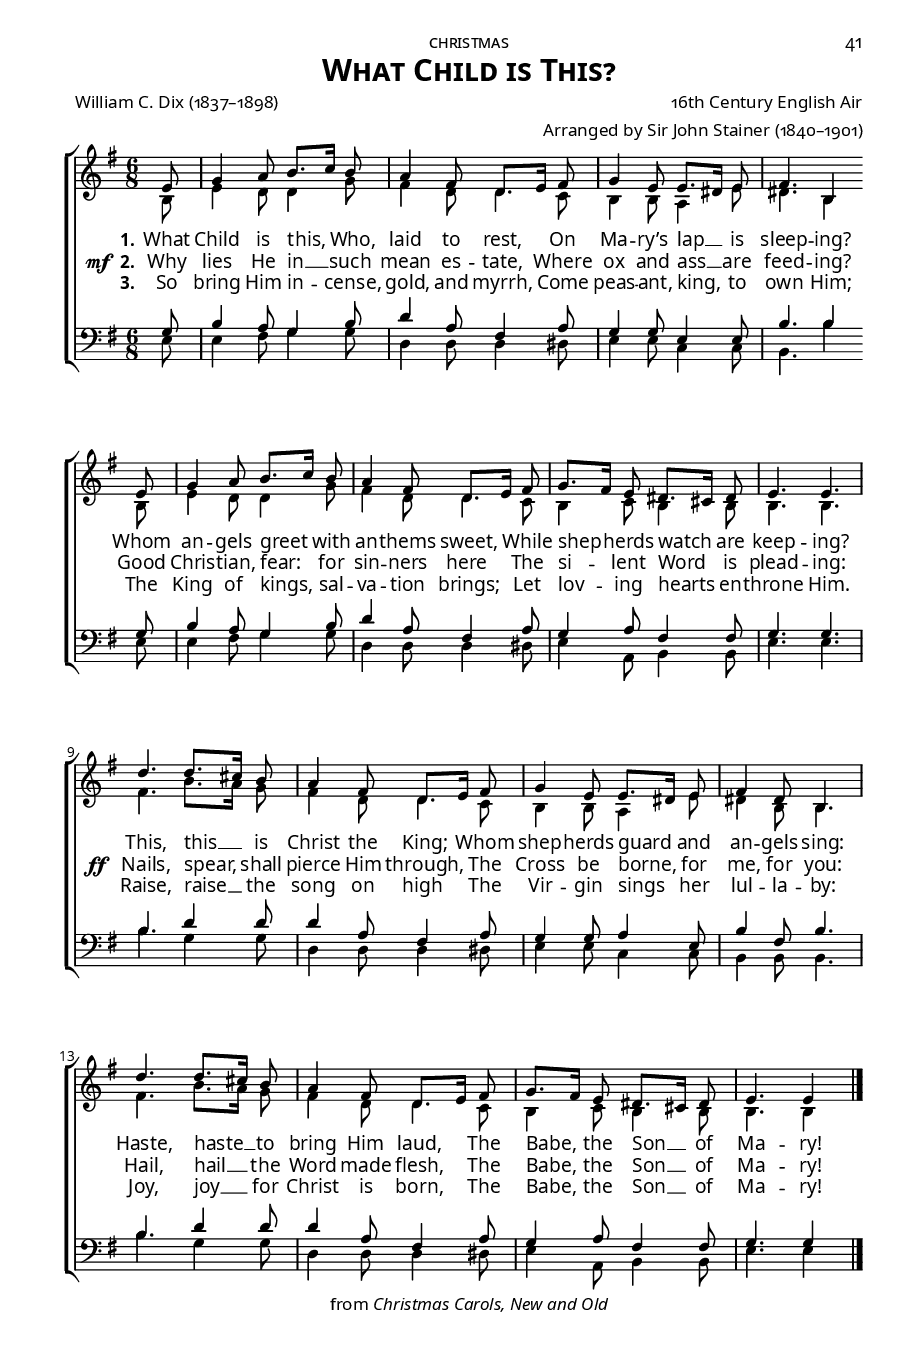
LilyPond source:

\version "2.14.2"
\include "util.ly"
\header {
  title = \markup{\override #'(font-name . "Garamond Premier Pro Semibold"){ \abs-fontsize #15 \smallCapsOldStyle"What Child is This?"}}
  poet = \markup\oldStyleNum"William C. Dix (1837–1898)"
  composer = \markup\oldStyleNum"16th Century English Air"
  arranger = \markup\oldStyleNum"Arranged by Sir John Stainer (1840–1901)"
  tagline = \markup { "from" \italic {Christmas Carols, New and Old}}
}
\paper {
  %print-all-headers = ##f
  paper-height = 9\in
  paper-width = 6\in
  indent = 0\in
  %system-system-spacing = #'((basic-distance . 10) (padding . 0))
  %system-system-spacing =
  %  #'((basic-distance . 0)
  %     (minimum-distance . 0)
  %     (padding . -0.35)
  %     (stretchability . 100))
  ragged-last-bottom = ##f
  ragged-bottom = ##f
  two-sided = ##t
  inner-margin = 0.5\in
  outer-margin = 0.25\in
  top-margin = 0.25\in
  bottom-margin = 0.25\in
  first-page-number = #041
  print-first-page-number = ##t
  headerLine = \markup{\override #'(font-name . "Garamond Premier Pro") \smallCapsOldStyle christmas}
  oddHeaderMarkup = \markup\fill-line{
     \override #'(font-name . "Garamond Premier Pro")\abs-fontsize #8.5
     \combine 
        \fill-line{"" \oldStylePageNum"" }
        \fill-line{\headerLine }
  }
  evenHeaderMarkup = \markup {
     \override #'(font-name . "Garamond Premier Pro")\abs-fontsize #8.5
     \combine
        \oldStylePageNum""
        \fill-line{\headerLine}
  }
}
#(set-global-staff-size 15) \paper{ #(define fonts (make-pango-font-tree "GoudyOlSt BT" "Garamond Premier Pro" "Garamond Premier Pro" (/ 15 20))) }

global = {
  \key g \major
  \time 6/8
  \autoBeamOff
  \override DynamicLineSpanner #'staff-padding = #0.0
  \override DynamicLineSpanner #'Y-extent = #'(-1 . 1)
  \mergeDifferentlyHeadedOn
  \mergeDifferentlyDottedOn
}

sopMusic = \relative c' {
  \partial 8 e8 |
  g4 a8 b8.[ c16] b8 |
  a4 fis8 d8.[ e16] fis8 |
  g4 e8 e8.[ dis16] e8 |
  
  fis4. b,4 \bar""\break e8 |
  g4 a8 b8.[ c16] b8 |
  a4 fis8 d8.[ e16] fis8 |
  g8.[ fis16] e8 dis8.[ cis16] dis8 |
  e4. e |
  
  d'4. d8.[ cis16] b8 |
  a4 fis8 d8.[ e16] fis8 |
  g4 e8 e8.[ dis16] e8 |
  fis4 dis8 b4. |
  
  d'4. d8.[ cis16] b8 |
  a4 fis8 d8.[ e16] fis8 |
  g8.[ fis16] e8 dis8.[ cis16] dis8 |
  \partial 8*5 e4. e4 \bar "|."
}
sopWords = \lyricmode {
  
}

altoMusic = \relative c' {
  b8 |
  e4 d8 d4 g8 |
  fis4 d8 d4 c8 |
  b4 b8 a4 e'8 |
  
  dis4. b4 b8 |
  e4 d8 d4 g8 |
  fis4 d8 d4 c8 |
  b4 c8 b4 b8 |
  b4. b |
  
  fis' b8.[ a16] g8 |
  fis4 d8 d4 c8 |
  b4 b8 a4 e'8 |
  dis4 b8 b4. |
  
  fis'4. b8.[ a16] g8 |
  fis4 d8 d4 c8 |
  b4 c8 b4 b8 |
  b4. b4 \bar "|."
}
altoWords = \lyricmode {
  \dropLyricsV
  \set stanza = #"1."
  What Child is this, Who, laid
  \set associatedVoice = "altos"
  to rest,
  \unset associatedVoice
  On Ma -- ry’s lap __ is sleep -- ing?
  Whom an -- gels greet with
  \set associatedVoice = "altos"
  an -- thems sweet,
  \unset associatedVoice
  While shep -- herds watch are keep -- ing?
  
  This, this __ is
  \set associatedVoice = "altos"
  Christ the King;
  \unset associatedVoice
  Whom shep -- herds guard and an -- gels sing:
  \raiseLyrics
  Haste, haste __ to
  \set associatedVoice = "altos"
  bring Him laud,
  \unset associatedVoice
  The Babe, the Son __ of Ma -- ry!
}
altoWordsII = {
  \dropLyricsV
  \set stanza = \markup{\dynamic"  mf " "2."}
  \lyricmode {
    Why lies He in __ such
    \set associatedVoice = "altos"
    mean es -- tate,
    \unset associatedVoice
    Where ox and ass __ are feed -- ing?
    Good Chris -- tian, fear: for
    \set associatedVoice = "altos"
    sin -- ners here
    \unset associatedVoice
    The si -- lent Word is plead -- ing:
  }
  \set stanza = \markup\dynamic"  ff "
  \lyricmode {
    Nails, spear,
%8.5x11 __
    shall
    \set associatedVoice = "altos"
    pierce Him through,
    \unset associatedVoice
    The Cross be borne, for me, for you:
  \raiseLyrics
    Hail, hail __ the
    \set associatedVoice = "altos"
    Word made flesh,
    \unset associatedVoice
    The Babe, the Son __ of Ma -- ry!
  }
}
altoWordsIII = \lyricmode {
  \dropLyricsV
  \set stanza = #"3."
  So bring Him in -- cense,
  \set associatedVoice = "altos"
  gold, and myrrh,
  \unset associatedVoice
  Come peas -- ant, king,
%8.5x11 __
  to own Him;
  The King of kings,
  \set associatedVoice = "altos"
  sal -- va -- tion brings;
  \unset associatedVoice
  Let lov -- ing hearts en -- throne Him.
  
  Raise, raise __ the
  \set associatedVoice = "altos"
  song on high
  \unset associatedVoice
  The Vir -- gin sings her lul -- la -- by:
  \raiseLyrics
  Joy, joy __ for
  \set associatedVoice = "altos"
  Christ is born,
  \unset associatedVoice
  The Babe, the Son __ of Ma -- ry!
}
altoWordsIV = \lyricmode {
}
altoWordsV = \lyricmode {
}
altoWordsVI = \lyricmode {
}
tenorMusic = \relative c' {
  g8 |
  b4 a8 g4 b8 |
  d4 a8 fis4 a8 |
  g4 g8 e4 e8 |
  
  b'4. b4 g8 |
  b4 a8 g4 b8 |
  d4 a8 fis4 a8 |
  g4 a8 fis4 fis8 |
  g4. g |
  
  b4. d4 d8 |
  d4 a8 fis4 a8 |
  g4 g8 a4 e8 |
  b'4 fis8 b4. |
  
  b d4 d8 |
  d4 a8 fis4 a8 |
  g4 a8 fis4 fis8 |
  g4. g4 \bar "|."
}
tenorWords = \lyricmode {

}

bassMusic = \relative c {
  e8 |
  e4 fis8 g4 g8 |
  d4 d8 d4 dis8 |
  e4 e8 c4 c8 |
  
  b4. b'4 e,8 |
  e4 fis8 g4 g8 |
  d4 d8 d4 dis8 |
  e4 a,8 b4 b8 |
  e4. e |
  
  b' g4 g8 |
  d4 d8 d4 dis8 |
  e4 e8 c4 c8 |
  b4 b8 b4. |
  
  b' g4 g8 |
  d4 d8 d4 dis8 |
  e4 a,8 b4 b8 |
  e4. e4 \bar "|."
}
bassWords = \lyricmode {

}

pianoRH = \relative c' {
  
}
pianoLH = \relative c' {
  
}

\score {
  <<
   \new ChoirStaff <<
%    \new Lyrics = sopranos \with { \override VerticalAxisGroup #'nonstaff-relatedstaff-spacing = #'((basic-distance . 1)) }
    \new Staff = women <<
      \new Voice = "sopranos" { \voiceOne << \global \sopMusic >> }
      \new Voice = "altos" { \voiceTwo << \global \altoMusic >> }
    >>
    \new Lyrics \with { alignAboveContext = #"women" \override VerticalAxisGroup #'nonstaff-relatedstaff-spacing = #'((basic-distance . 1))} \lyricsto "sopranos" \sopWords
    \new Lyrics = "altosVI"  \with { alignBelowContext = #"women" } \lyricsto "sopranos" \altoWordsVI
    \new Lyrics = "altosV"  \with { alignBelowContext = #"women" } \lyricsto "sopranos" \altoWordsV
    \new Lyrics = "altosIV"  \with { alignBelowContext = #"women" } \lyricsto "sopranos" \altoWordsIV
    \new Lyrics = "altosIII"  \with { alignBelowContext = #"women" } \lyricsto "sopranos" \altoWordsIII
    \new Lyrics = "altosII"  \with { alignBelowContext = #"women" } \lyricsto "sopranos" \altoWordsII
    \new Lyrics = "altos"  \with { alignBelowContext = #"women" } \lyricsto "sopranos" \altoWords
   \new Staff = men <<
      \clef bass
      \new Voice = "tenors" { \voiceOne << \global \tenorMusic >> }
      \new Voice = "basses" { \voiceTwo << \global \bassMusic >> }
    >>
    \new Lyrics \with { alignAboveContext = #"men" \override VerticalAxisGroup #'nonstaff-relatedstaff-spacing = #'((basic-distance . 1)) } \lyricsto "tenors" \tenorWords
    \new Lyrics \with { alignBelowContext = #"men" \override VerticalAxisGroup #'nonstaff-relatedstaff-spacing = #'((basic-distance . 1)) } \lyricsto "basses" \bassWords
  >>
%    \new PianoStaff << \new Staff { \new Voice { \pianoRH } } \new Staff { \clef "bass" \pianoLH } >>
  >>
  \layout {
    \context {
      \Score
      %\override SpacingSpanner #'base-shortest-duration = #(ly:make-moment 1 8)
      %\override SpacingSpanner #'common-shortest-duration = #(ly:make-moment 1 4)
    }
    \context {
      % Remove all empty staves
      % \Staff \RemoveEmptyStaves \override VerticalAxisGroup #'remove-first = ##t
    }
    \context {
      \Lyrics
      \override LyricText #'X-offset = #center-on-word
    }
  }
  \midi {
    \tempo 4 = 90
    \set Staff.midiInstrument = "flute"
  
    \context {
      \Voice
      \remove "Dynamic_performer"
    }
  }
}
